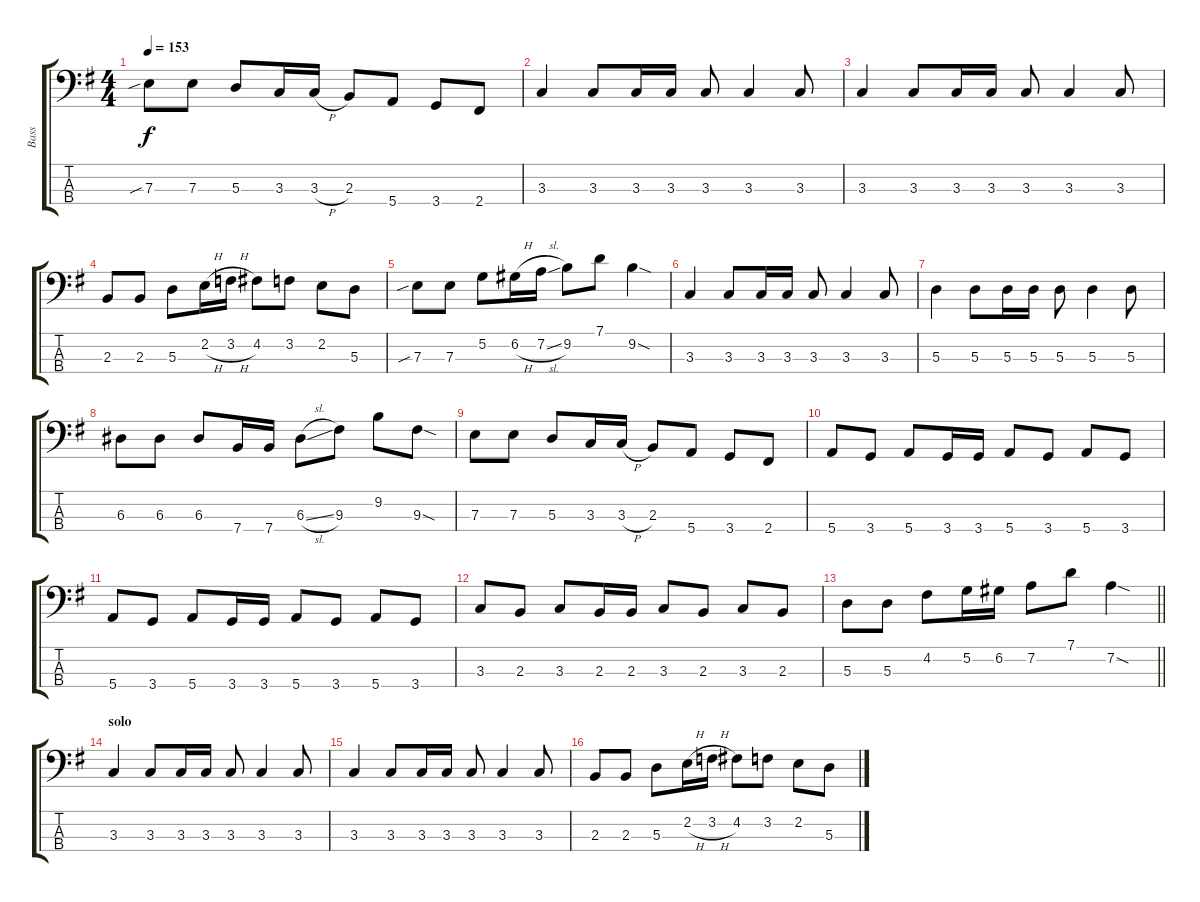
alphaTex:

\track ("Bass" "Bass") {instrument electricbassfinger}
\staff {score tabs}
\tuning (G2 D2 A1 E1) {hide}
\ts (4 4)
\tempo 153
\clef f4
\ks g
7.3{sib}.8{dy f} 7.3.8 5.3.8 3.3.16 3.3{h}.16 2.3.8 5.4.8 3.4.8 2.4.8 |
3.3.4 3.3.8 3.3.16 3.3.16 3.3.8 3.3.4 3.3.8 |
3.3.4 3.3.8 3.3.16 3.3.16 3.3.8 3.3.4 3.3.8 |
2.3.8 2.3.8 5.3.8 2.2{h}.16 3.2{h}.16 4.2.8 3.2.8 2.2.8 5.3.8 |
7.3{sib}.8 7.3.8 5.2.8 6.2{h}.16 7.2{sl}.16 9.2.8 7.1.8 9.2{sod}.4 |
3.3.4 3.3.8 3.3.16 3.3.16 3.3.8 3.3.4 3.3.8 |
5.3.4 5.3.8 5.3.16 5.3.16 5.3.8 5.3.4 5.3.8 |
6.3.8 6.3.8 6.3.8 7.4.16 7.4.16 6.3{sl}.8 9.3.8 9.2.8 9.3{sod}.8 |
7.3.8 7.3.8 5.3.8 3.3.16 3.3{h}.16 2.3.8 5.4.8 3.4.8 2.4.8 |
5.4.8 3.4.8 5.4.8 3.4.16 3.4.16 5.4.8 3.4.8 5.4.8 3.4.8 |
5.4.8 3.4.8 5.4.8 3.4.16 3.4.16 5.4.8 3.4.8 5.4.8 3.4.8 |
3.3.8 2.3.8 3.3.8 2.3.16 2.3.16 3.3.8 2.3.8 3.3.8 2.3.8 |
\barLineRight lightlight
5.3.8 5.3.8 4.2.8 5.2.16 6.2.16 7.2.8 7.1.8 7.2{sod}.4 |
\section ("" "solo")
3.3.4 3.3.8 3.3.16 3.3.16 3.3.8 3.3.4 3.3.8 |
3.3.4 3.3.8 3.3.16 3.3.16 3.3.8 3.3.4 3.3.8 |
2.3.8 2.3.8 5.3.8 2.2{h}.16 3.2{h}.16 4.2.8 3.2.8 2.2.8 5.3.8
